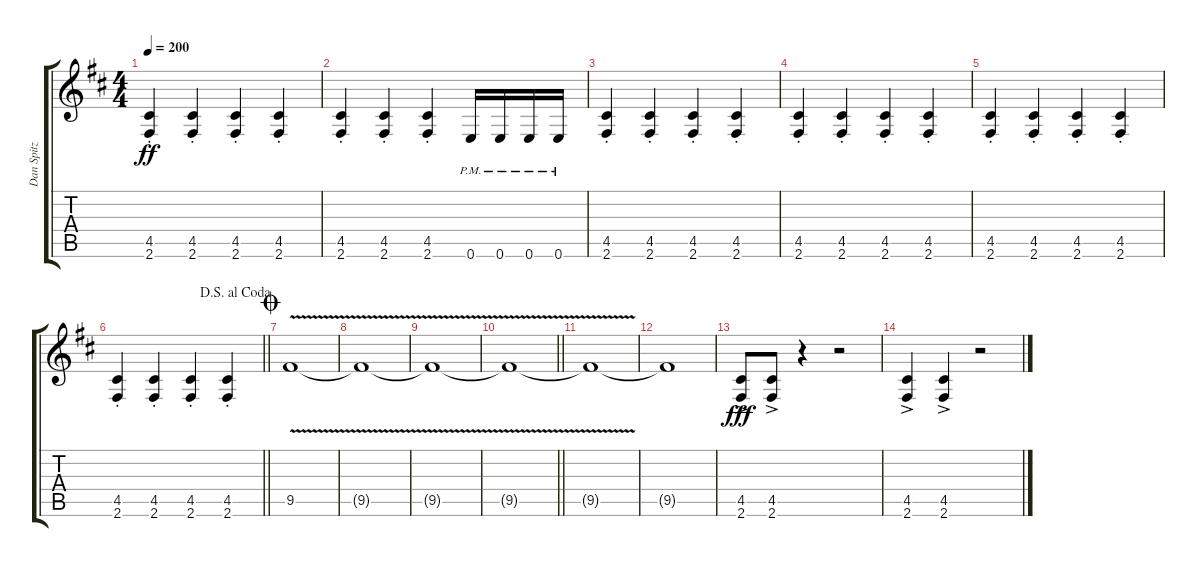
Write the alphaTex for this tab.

\track ("Dan Spitz" "Dan Spitz") {instrument distortionguitar}
\staff {score tabs}
\tuning (E4 B3 G3 D3 A2 E2) {hide}
\ts (4 4)
\tempo 200
\clef g2
\ks d
(4.5{st} 2.6{st}).4{dy ff} (4.5{st} 2.6{st}).4 (4.5{st} 2.6{st}).4 (4.5{st} 2.6{st}).4 |
(4.5{st} 2.6{st}).4 (4.5{st} 2.6{st}).4 (4.5{st} 2.6{st}).4 0.6{pm}.16 0.6{pm}.16 0.6{pm}.16 0.6{pm}.16 |
(4.5{st} 2.6{st}).4 (4.5{st} 2.6{st}).4 (4.5{st} 2.6{st}).4 (4.5{st} 2.6{st}).4 |
(4.5{st} 2.6{st}).4 (4.5{st} 2.6{st}).4 (4.5{st} 2.6{st}).4 (4.5{st} 2.6{st}).4 |
(4.5{st} 2.6{st}).4 (4.5{st} 2.6{st}).4 (4.5{st} 2.6{st}).4 (4.5{st} 2.6{st}).4 |
\jump dalsegnoalcoda
\barLineRight lightlight
(4.5{st} 2.6{st}).4 (4.5{st} 2.6{st}).4 (4.5{st} 2.6{st}).4 (4.5{st} 2.6{st}).4 |
\jump coda
9.5{v}.1 |
9.5{v t}.1 |
9.5{v t}.1 |
\barLineRight lightlight
9.5{v t}.1 |
9.5{t}.1 |
9.5{t}.1 |
(4.5{ac} 2.6{ac}).8{dy fff} (4.5{ac} 2.6{ac}).8 r.4 r.2 |
(4.5{ac} 2.6{ac}).4 (4.5{ac} 2.6{ac}).4 r.2
